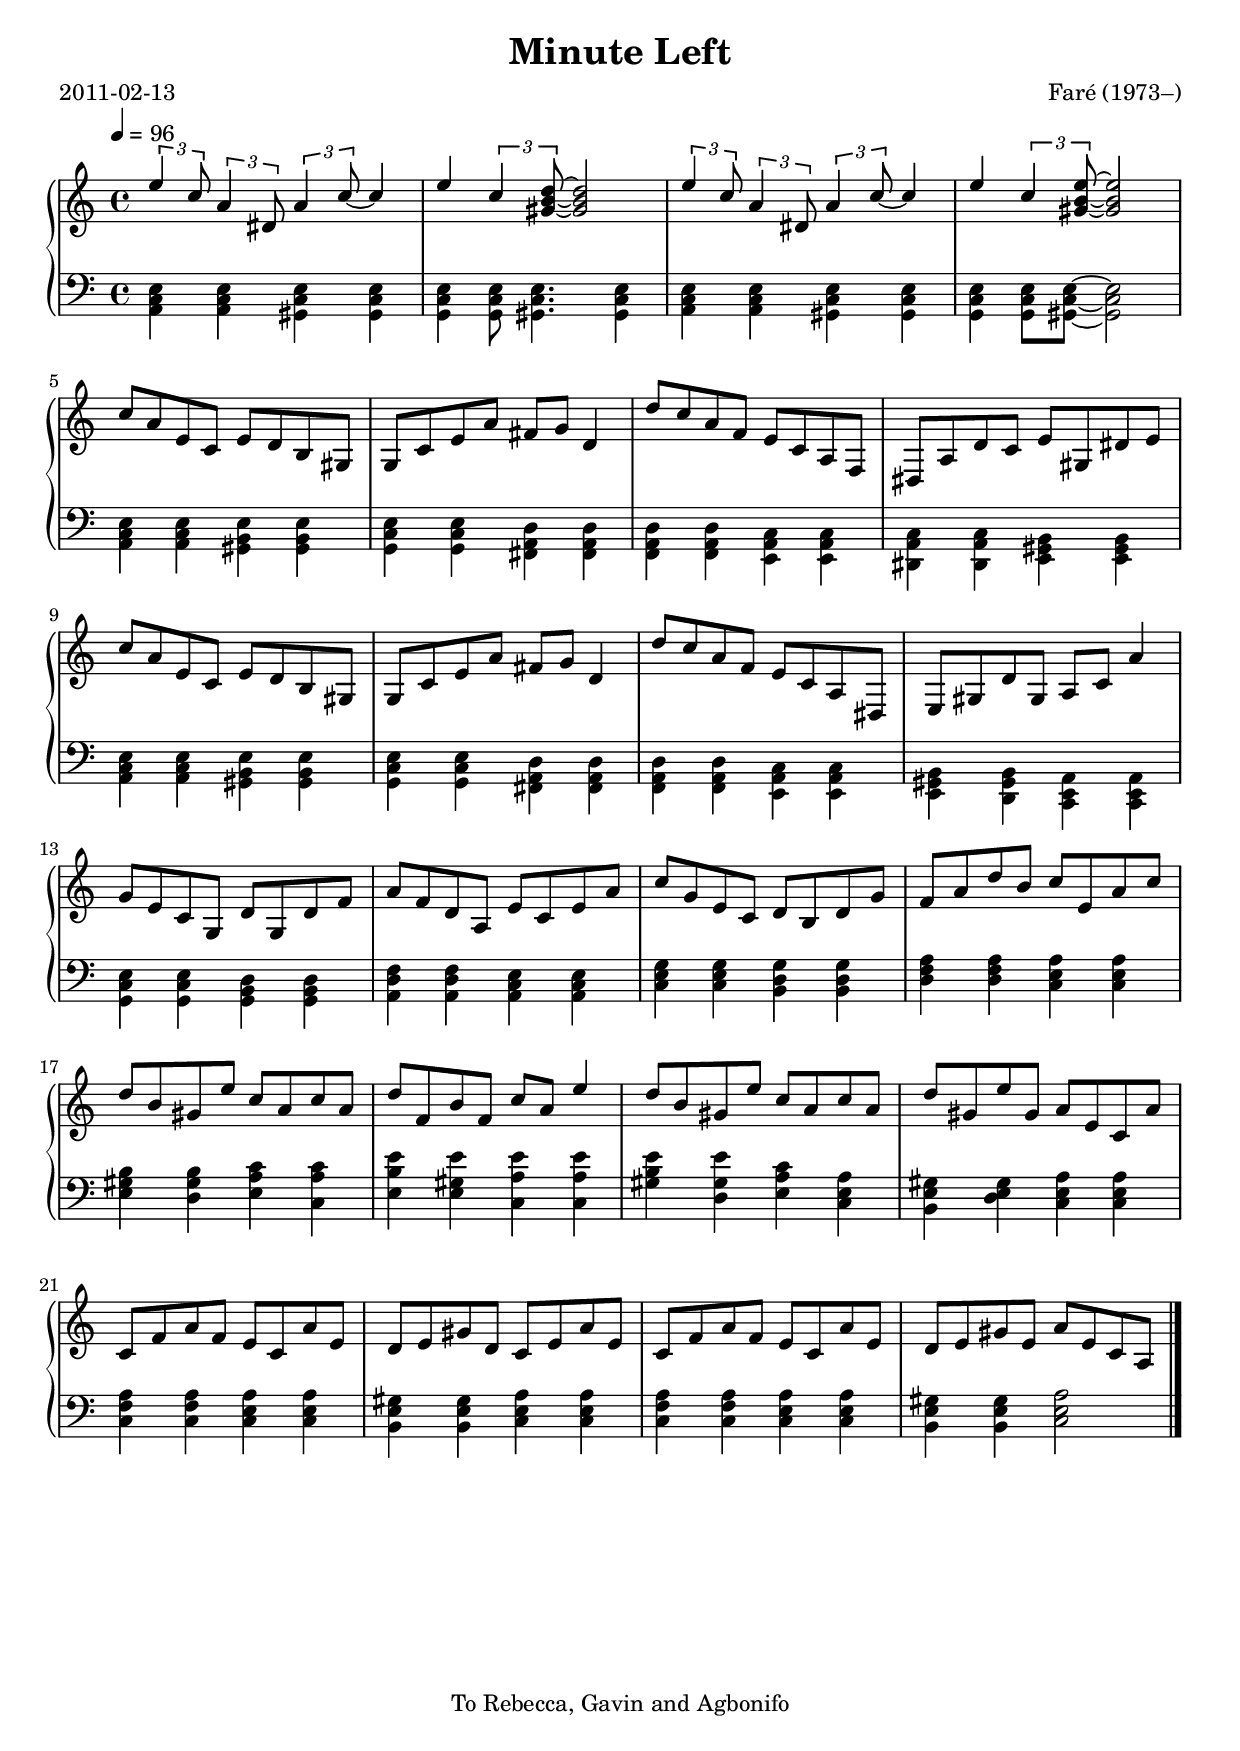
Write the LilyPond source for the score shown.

\version "2.12.2"

\paper{
    between-system-space = 3\cm
    between-system-padding = #1
    ragged-top=##t
    ragged-bottom=##t
    %ragged-last-bottom=##f
    indent = 0\cm
}

\header{
  title = "Minute Left"
  poet = "2011-02-13"
  composer = "Faré (1973–)"
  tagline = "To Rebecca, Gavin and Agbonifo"
}

global = {
  \key a \minor
  \time 4/4
}

\book {
\score {
<<
\new PianoStaff <<

\new Staff = "up" {
\set Staff.midiInstrument = #"acoustic grand"
\set Staff.midiMinimumVolume = #0.0
\set Staff.midiMaximumVolume = #0.0

\tempo 4 = 96  
\clef treble
\relative c' { \stemUp
\times 2/3 { e'4 c8 } \times 2/3 { a4 dis,8 } \times 2/3 { a'4 c8~ } c4 |
e4 \times 2/3 { c4 <gis b d>8~ } <gis b d>2 |
\times 2/3 { e'4 c8 } \times 2/3 { a4 dis,8 } \times 2/3 { a'4 c8~ } c4 |
e4 \times 2/3 { c4 <gis b e>8~ } <gis b e>2 |
c8 a e c  e d b gis | g c e a  fis g d4 |
d'8 c a f  e c a f | dis a' d c  e gis, dis' e |
c' a e c  e d b gis | g c e a  fis g d4 |
d'8 c a f  e c a dis, | e gis d' gis, a c a'4 |
g8 e c g  d' g, d' f | a f d a  e' c e a |
c g e c  d b d g | f a d b  c e, a c |
d8 b gis e'  c a c a | d f, b f  c' a e'4 |
d8 b gis e'  c a c a | d gis, e' gis, a e c a' |
c, f a f e c a' e | d e gis d c e a e |
c f a f e c a' e | d e gis e a e c a |
} }
\new Staff = "down" {
\set Staff.midiInstrument = #"acoustic grand"
\clef bass
\relative c { \stemDown
< a c e >4 < a c e > < gis c e > < gis c e > |
< g c e > < g c e >8 < gis c e >4. < gis c e >4 |
< a c e > < a c e > < gis c e > < gis c e > |
< g c e > < g c e >8 < gis c e >8~< gis c e >2 | \break

< a c e >4 < a c e > < gis b e > < gis b e > |
< g c e > < g c e > < fis a d > < fis a d > |
< f a d > < f a d > < e a c > < e a c > |
< dis a' c > < dis a' c > < e gis b > < e gis b > | \break

< a c e > < a c e > < gis b e > < gis b e > |
< g c e > < g c e > < fis a d > < fis a d > |
< f a d > < f a d > < e a c > < e a c > |
< e gis b > < d gis b > < c e a > < c e a > | \break

< g' c e > < g c e > < g b d > < g b d > |
< a d f > < a d f > < a c e > < a c e > |
< c e g > < c e g > < b d g > < b d g > |
< d f a > < d f a > < c e a > < c e a > | \break

< e gis b >4 < d gis b > < e a c > < c a' c > |
< e b' e > < e gis e' > < c a' e' > < c a' e' > |
< gis' b e > < d gis e' > < e a c > < c e a > |
< b e gis > < d e gis > < c e a > < c e a > | \break

< c f a > < c f a > < c e a > < c e a > |
< b e gis > < b e gis > < c e a > < c e a > |
< c f a > < c f a > < c e a > < c e a > |
< b e gis > < b e gis > < c e a >2 \bar "|."
} } >>

>>

\layout {
  
}

\midi {
\context {
\Score
  tempoWholesPerMinute = #(ly:make-moment 96 4)
} }

} % score
} % book

